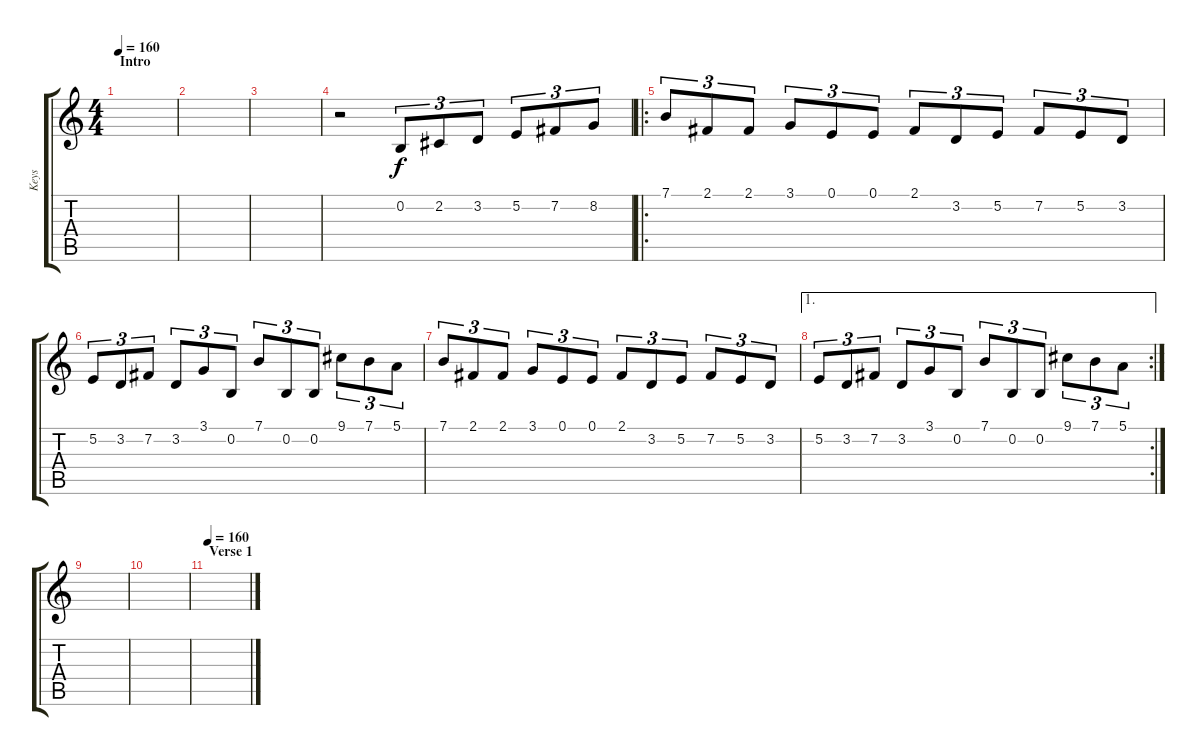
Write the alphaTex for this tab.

\track ("Keys" "Keys") {instrument harpsichord}
\staff {score tabs}
\tuning (E4 B3 G3 D3 A2 E2) {hide}
\ts (4 4)
\section ("" "Intro")
\tempo 160
\tempo 125
\tempo 160
\clef g2
\ks c
|
|
|
r.2 0.2.8{tu (3 2)} 2.2.8{tu (3 2)} 3.2.8{tu (3 2)} 5.2.8{tu (3 2)} 7.2.8{tu (3 2)} 8.2.8{tu (3 2)} |
\ro
7.1.8{tu (3 2)} 2.1.8{tu (3 2)} 2.1.8{tu (3 2)} 3.1.8{tu (3 2)} 0.1.8{tu (3 2)} 0.1.8{tu (3 2)} 2.1.8{tu (3 2)} 3.2.8{tu (3 2)} 5.2.8{tu (3 2)} 7.2.8{tu (3 2)} 5.2.8{tu (3 2)} 3.2.8{tu (3 2)} |
5.2.8{tu (3 2)} 3.2.8{tu (3 2)} 7.2.8{tu (3 2)} 3.2.8{tu (3 2)} 3.1.8{tu (3 2)} 0.2.8{tu (3 2)} 7.1.8{tu (3 2)} 0.2.8{tu (3 2)} 0.2.8{tu (3 2)} 9.1.8{tu (3 2)} 7.1.8{tu (3 2)} 5.1.8{tu (3 2)} |
7.1.8{tu (3 2)} 2.1.8{tu (3 2)} 2.1.8{tu (3 2)} 3.1.8{tu (3 2)} 0.1.8{tu (3 2)} 0.1.8{tu (3 2)} 2.1.8{tu (3 2)} 3.2.8{tu (3 2)} 5.2.8{tu (3 2)} 7.2.8{tu (3 2)} 5.2.8{tu (3 2)} 3.2.8{tu (3 2)} |
\ae 1
\rc 2
5.2.8{tu (3 2)} 3.2.8{tu (3 2)} 7.2.8{tu (3 2)} 3.2.8{tu (3 2)} 3.1.8{tu (3 2)} 0.2.8{tu (3 2)} 7.1.8{tu (3 2)} 0.2.8{tu (3 2)} 0.2.8{tu (3 2)} 9.1.8{tu (3 2)} 7.1.8{tu (3 2)} 5.1.8{tu (3 2)} |
|
|
\section ("" "Verse 1")
\tempo 160
